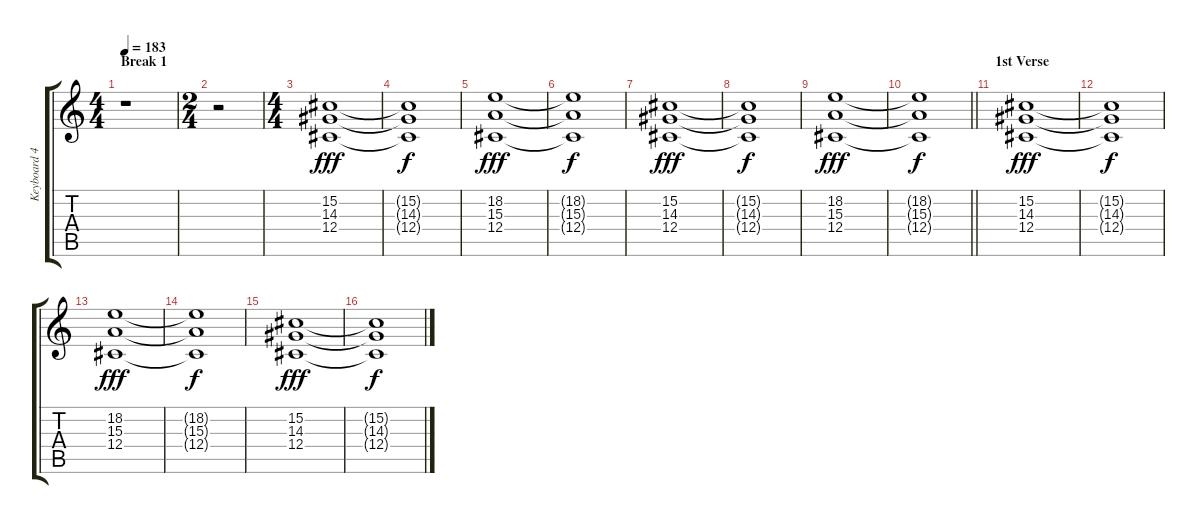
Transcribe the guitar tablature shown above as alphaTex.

\track ("Keyboard 4" "Keyboard 4") {instrument choiraahs}
\staff {score tabs}
\tuning (Eb4 Bb3 Gb3 Db3 Ab2 Eb2) {hide}
\ts (4 4)
\section ("" "Break 1")
\tempo 183
\clef g2
\ks c
r.1{dy fff} |
\ts (2 4)
r.2 |
\ts (4 4)
(15.2 14.3 12.4).1 |
(15.2{t} 14.3{t} 12.4{t}).1{dy f} |
(18.2 15.3 12.4).1{dy fff} |
(18.2{t} 15.3{t} 12.4{t}).1{dy f} |
(15.2 14.3 12.4).1{dy fff} |
(15.2{t} 14.3{t} 12.4{t}).1{dy f} |
(18.2 15.3 12.4).1{dy fff} |
\barLineRight lightlight
(18.2{t} 15.3{t} 12.4{t}).1{dy f} |
\section ("" "1st Verse")
(15.2 14.3 12.4).1{dy fff volume 6 instrument choiraahs} |
(15.2{t} 14.3{t} 12.4{t}).1{dy f} |
(18.2 15.3 12.4).1{dy fff volume 8 instrument stringensemble1} |
(18.2{t} 15.3{t} 12.4{t}).1{dy f} |
(15.2 14.3 12.4).1{dy fff volume 6 instrument choiraahs} |
(15.2{t} 14.3{t} 12.4{t}).1{dy f}
